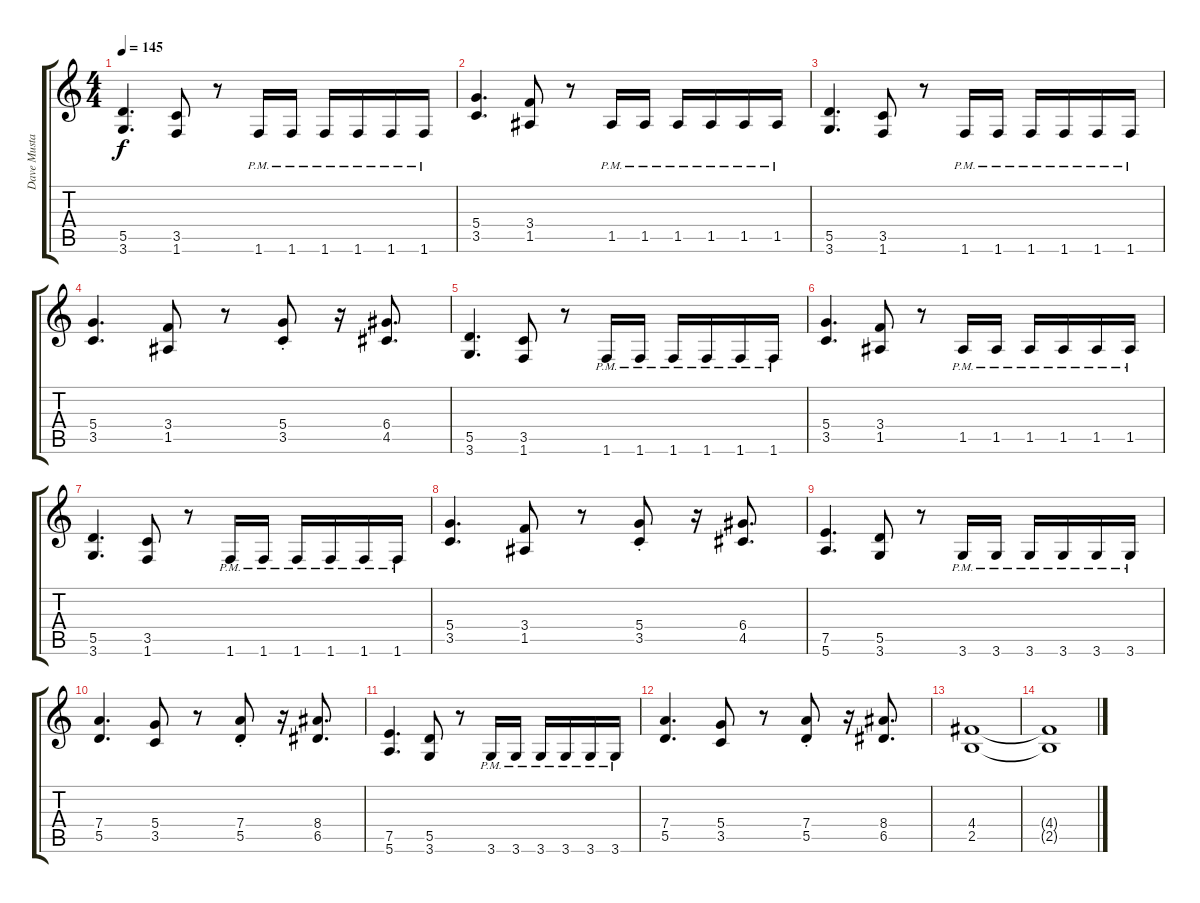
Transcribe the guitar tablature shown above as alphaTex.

\track ("Dave Mustaine" "Dave Musta") {instrument distortionguitar}
\staff {score tabs}
\tuning (E4 B3 G3 D3 A2 E2) {hide}
\ts (4 4)
\tempo 145
\clef g2
\ks c
(5.5 3.6).4{d dy f instrument distortionguitar} (3.5 1.6).8 r.8 1.6{pm}.16 1.6{pm}.16 1.6{pm}.16 1.6{pm}.16 1.6{pm}.16 1.6{pm}.16 |
(5.4 3.5).4{d} (3.4 1.5).8 r.8 1.5{pm}.16 1.5{pm}.16 1.5{pm}.16 1.5{pm}.16 1.5{pm}.16 1.5{pm}.16 |
(5.5 3.6).4{d} (3.5 1.6).8 r.8 1.6{pm}.16 1.6{pm}.16 1.6{pm}.16 1.6{pm}.16 1.6{pm}.16 1.6{pm}.16 |
(5.4 3.5).4{d} (3.4 1.5).8 r.8 (5.4{st} 3.5{st}).8 r.16 (6.4 4.5).8{d} |
(5.5 3.6).4{d} (3.5 1.6).8 r.8 1.6{pm}.16 1.6{pm}.16 1.6{pm}.16 1.6{pm}.16 1.6{pm}.16 1.6{pm}.16 |
(5.4 3.5).4{d} (3.4 1.5).8 r.8 1.5{pm}.16 1.5{pm}.16 1.5{pm}.16 1.5{pm}.16 1.5{pm}.16 1.5{pm}.16 |
(5.5 3.6).4{d} (3.5 1.6).8 r.8 1.6{pm}.16 1.6{pm}.16 1.6{pm}.16 1.6{pm}.16 1.6{pm}.16 1.6{pm}.16 |
(5.4 3.5).4{d} (3.4 1.5).8 r.8 (5.4{st} 3.5{st}).8 r.16 (6.4 4.5).8{d} |
(7.5 5.6).4{d} (5.5 3.6).8 r.8 3.6{pm}.16 3.6{pm}.16 3.6{pm}.16 3.6{pm}.16 3.6{pm}.16 3.6{pm}.16 |
(7.4 5.5).4{d} (5.4 3.5).8 r.8 (7.4{st} 5.5{st}).8 r.16 (8.4 6.5).8{d} |
(7.5 5.6).4{d} (5.5 3.6).8 r.8 3.6{pm}.16 3.6{pm}.16 3.6{pm}.16 3.6{pm}.16 3.6{pm}.16 3.6{pm}.16 |
(7.4 5.5).4{d} (5.4 3.5).8 r.8 (7.4{st} 5.5{st}).8 r.16 (8.4 6.5).8{d} |
(4.4 2.5).1 |
(4.4{t} 2.5{t}).1
